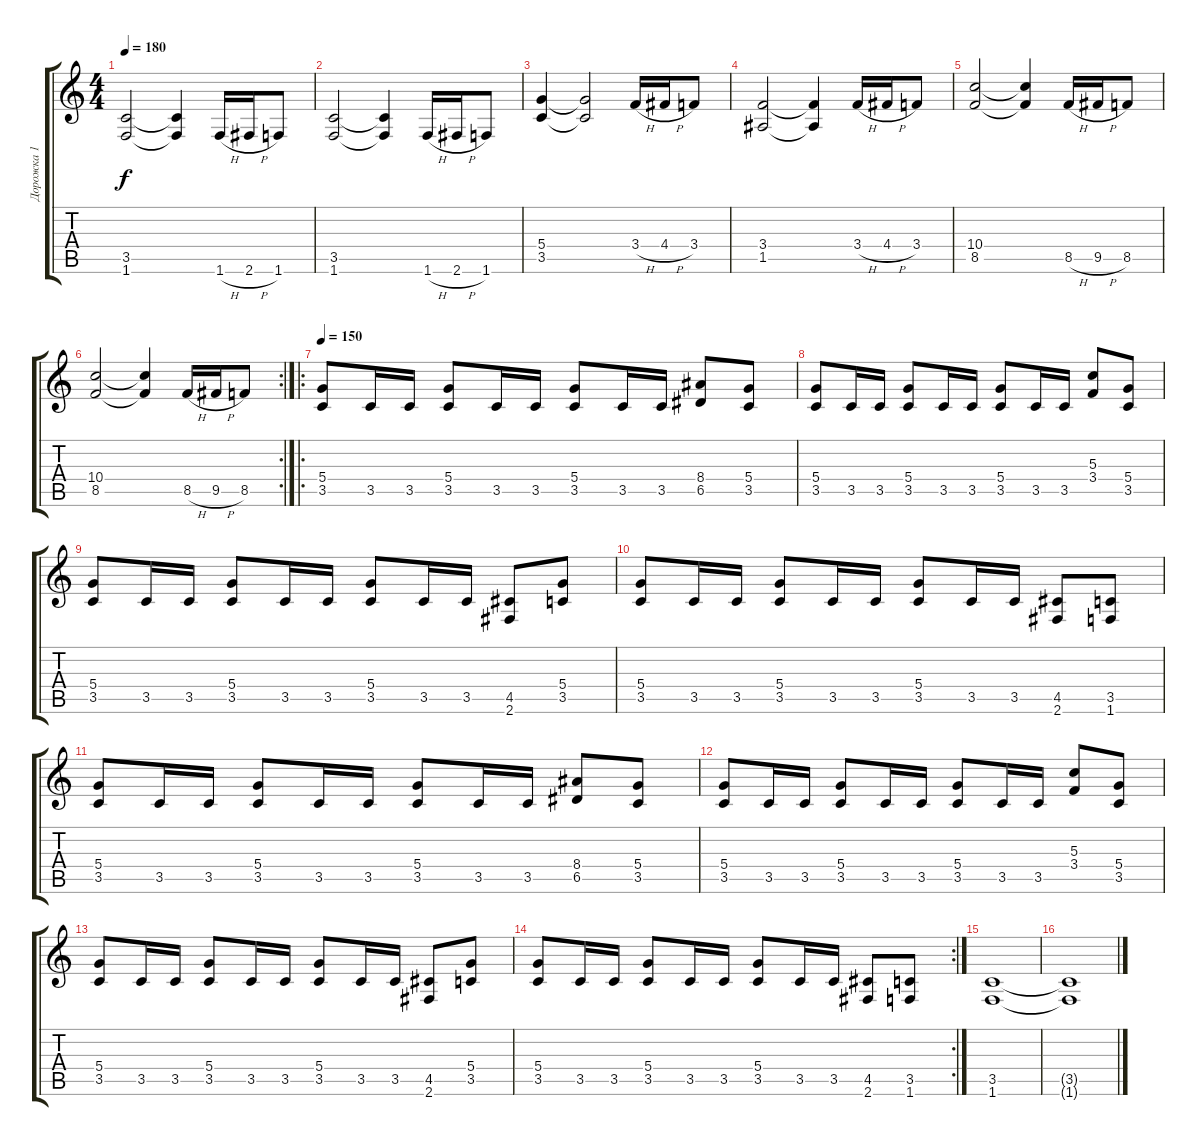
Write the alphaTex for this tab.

\track ("Дорожка 1" "Дорожка 1") {instrument distortionguitar}
\staff {score tabs}
\tuning (E4 B3 G3 D3 A2 E2) {hide}
\ts (4 4)
\tempo 180
\clef g2
\ks c
(3.5 1.6).2{dy f} (3.5{t} 1.6{t}).4 1.6{h}.16 2.6{h}.16 1.6.8 |
(3.5 1.6).2 (3.5{t} 1.6{t}).4 1.6{h}.16 2.6{h}.16 1.6.8 |
(5.4 3.5).4 (5.4{t} 3.5{t}).2 3.4{h}.16 4.4{h}.16 3.4.8 |
(3.4 1.5).2 (3.4{t} 1.5{t}).4 3.4{h}.16 4.4{h}.16 3.4.8 |
(10.4 8.5).2 (10.4{t} 8.5{t}).4 8.5{h}.16 9.5{h}.16 8.5.8 |
\rc 2
(10.4 8.5).2 (10.4{t} 8.5{t}).4 8.5{h}.16 9.5{h}.16 8.5.8 |
\ro
\tempo 150
(5.4 3.5).8 3.5.16 3.5.16 (5.4 3.5).8 3.5.16 3.5.16 (5.4 3.5).8 3.5.16 3.5.16 (8.4 6.5).8 (5.4 3.5).8 |
(5.4 3.5).8 3.5.16 3.5.16 (5.4 3.5).8 3.5.16 3.5.16 (5.4 3.5).8 3.5.16 3.5.16 (5.3 3.4).8 (5.4 3.5).8 |
(5.4 3.5).8 3.5.16 3.5.16 (5.4 3.5).8 3.5.16 3.5.16 (5.4 3.5).8 3.5.16 3.5.16 (4.5 2.6).8 (5.4 3.5).8 |
(5.4 3.5).8 3.5.16 3.5.16 (5.4 3.5).8 3.5.16 3.5.16 (5.4 3.5).8 3.5.16 3.5.16 (4.5 2.6).8 (3.5 1.6).8 |
(5.4 3.5).8 3.5.16 3.5.16 (5.4 3.5).8 3.5.16 3.5.16 (5.4 3.5).8 3.5.16 3.5.16 (8.4 6.5).8 (5.4 3.5).8 |
(5.4 3.5).8 3.5.16 3.5.16 (5.4 3.5).8 3.5.16 3.5.16 (5.4 3.5).8 3.5.16 3.5.16 (5.3 3.4).8 (5.4 3.5).8 |
(5.4 3.5).8 3.5.16 3.5.16 (5.4 3.5).8 3.5.16 3.5.16 (5.4 3.5).8 3.5.16 3.5.16 (4.5 2.6).8 (5.4 3.5).8 |
\rc 2
(5.4 3.5).8 3.5.16 3.5.16 (5.4 3.5).8 3.5.16 3.5.16 (5.4 3.5).8 3.5.16 3.5.16 (4.5 2.6).8 (3.5 1.6).8 |
(3.5 1.6).1 |
(3.5{t} 1.6{t}).1
